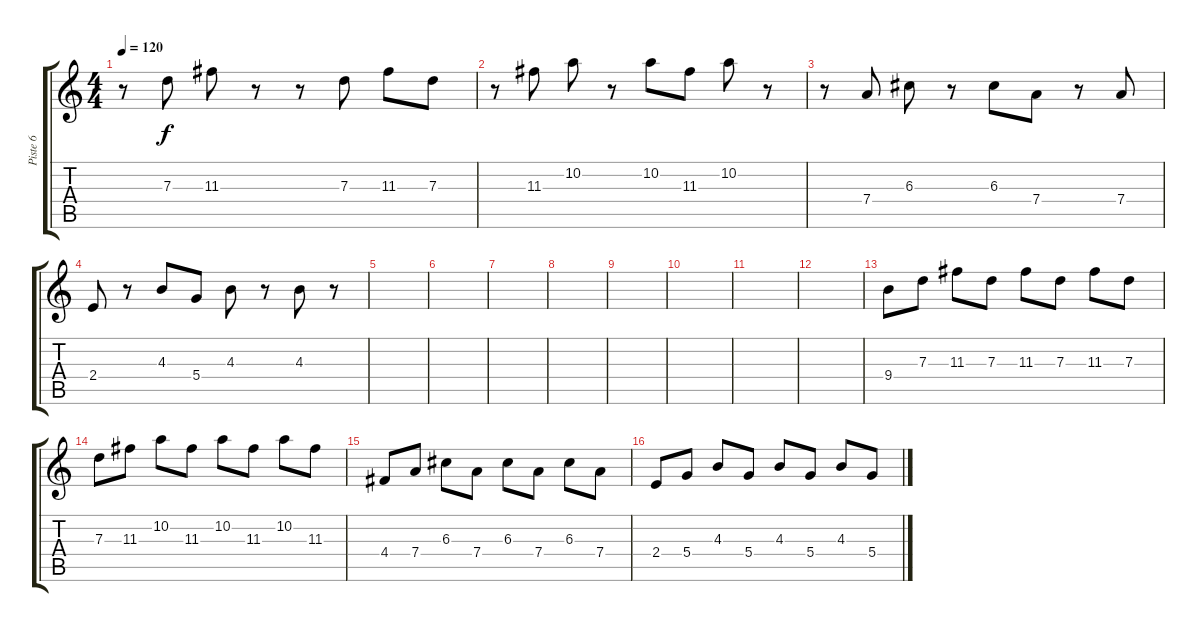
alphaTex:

\track ("Piste 6" "Piste 6") {instrument acousticguitarnylon}
\staff {score tabs}
\tuning (E4 B3 G3 D3 A2 E2) {hide}
\ts (4 4)
\tempo 120
\clef g2
\ks c
r.8{dy f instrument honkytonkpiano} 7.3.8 11.3.8 r.8 r.8 7.3.8 11.3.8 7.3.8 |
r.8 11.3.8 10.2.8 r.8 10.2.8 11.3.8 10.2.8 r.8 |
r.8 7.4.8 6.3.8 r.8 6.3.8 7.4.8 r.8 7.4.8 |
2.4.8 r.8 4.3.8 5.4.8 4.3.8 r.8 4.3.8 r.8 |
|
|
|
|
|
|
|
|
9.4.8{instrument honkytonkpiano} 7.3.8 11.3.8 7.3.8 11.3.8 7.3.8 11.3.8 7.3.8 |
7.3.8 11.3.8 10.2.8 11.3.8 10.2.8 11.3.8 10.2.8 11.3.8 |
4.4.8 7.4.8 6.3.8 7.4.8 6.3.8 7.4.8 6.3.8 7.4.8 |
2.4.8 5.4.8 4.3.8 5.4.8 4.3.8 5.4.8 4.3.8 5.4.8
